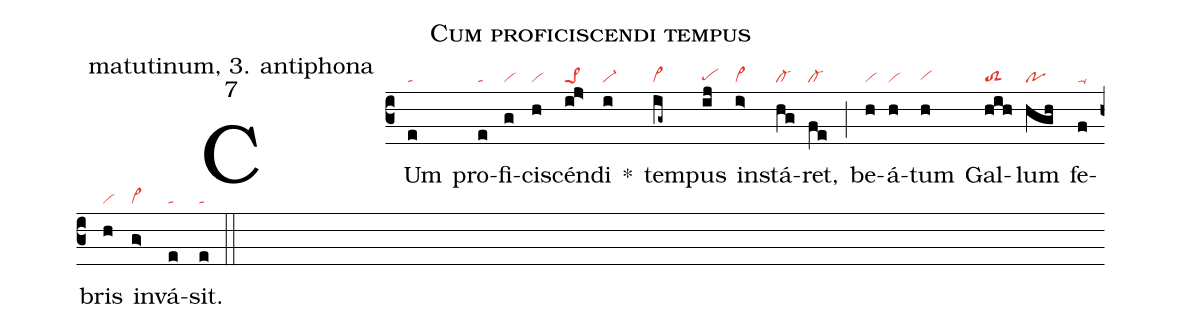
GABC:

name: Cum proficiscendi tempus;
office-part: matutinum, 3. antiphona;
mode: 7;
nabc-lines: 1;
%%
(c3)
CUm(e|ta) pro(e|ta)fi(g|vi)cis(h|vi)cén(ij>|pe>1)di(i|vi-) *()
tem(ig~|vi>)pus(ij|pehg) in(i>|vi>)stá(hg|cl-)ret,(fe|cl-) (;)
be(h|vi)á(h|vi)tum(h|vihg) Gal(hih|toS2)lum(hgh|po) fe(f|ta-)bris(h|vi) in(g>|vi>)vá(e|ta)sit.(e|ta) (::)
